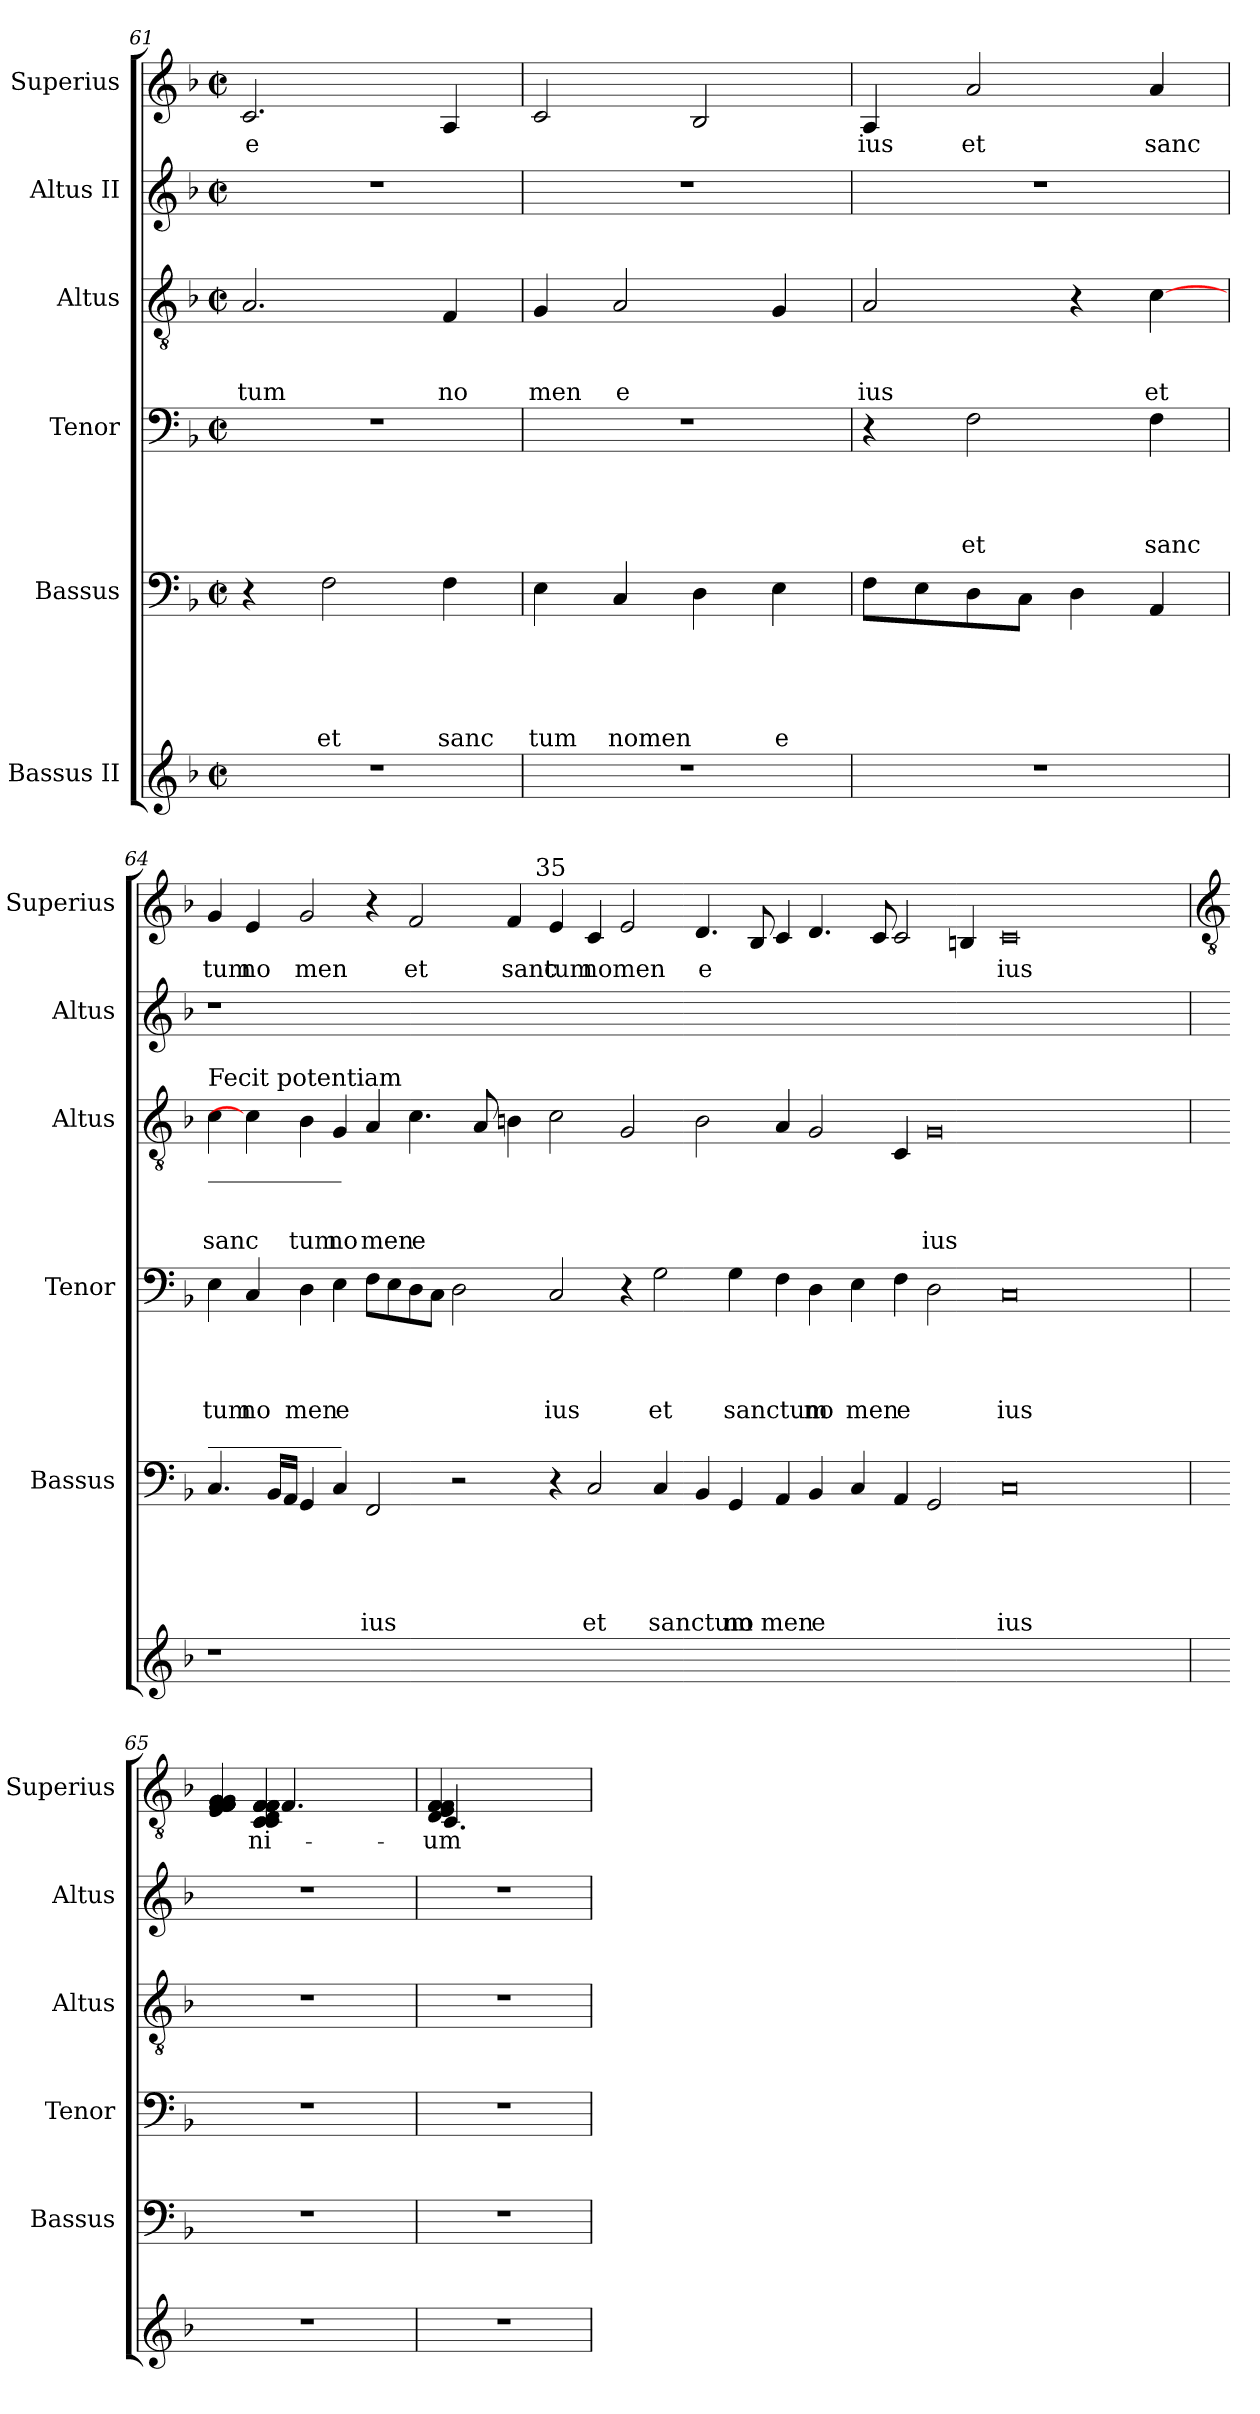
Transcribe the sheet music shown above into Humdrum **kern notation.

**kern	**kern	**text	**text	**text	**text	**text	**kern	**text	**text	**text	**text	**kern	**text	**text	**text	**kern	**kern	**text
*part6	*part5	*part5	*part5	*part5	*part5	*part5	*part4	*part4	*part4	*part4	*part4	*part3	*part3	*part3	*part3	*part2	*part1	*part1
*staff6	*staff5	*staff5	*staff5	*staff5	*staff5	*staff5	*staff4	*staff4	*staff4	*staff4	*staff4	*staff3	*staff3	*staff3	*staff3	*staff2	*staff1	*staff1
*I"Bassus II	*I"Bassus	*	*	*	*	*	*I"Tenor	*	*	*	*	*I"Altus	*	*	*	*I"Altus II	*I"Superius	*
*	*I'Bassus	*	*	*	*	*	*I'Tenor	*	*	*	*	*I'Altus	*	*	*	*I'Altus	*I'Superius	*
*clefG2	*clefF4	*	*	*	*	*	*clefF4	*	*	*	*	*clefGv2	*	*	*	*clefG2	*clefG2	*
*k[b-]	*k[b-]	*	*	*	*	*	*k[b-]	*	*	*	*	*k[b-]	*	*	*	*k[b-]	*k[b-]	*
*F:	*F:	*	*	*	*	*	*F:	*	*	*	*	*F:	*	*	*	*F:	*F:	*
*M2/2	*M2/2	*	*	*	*	*	*M2/2	*	*	*	*	*M2/2	*	*	*	*M2/2	*M2/2	*
*met(c|)	*met(c|)	*	*	*	*	*	*met(c|)	*	*	*	*	*met(c|)	*	*	*	*met(c|)	*met(c|)	*
=61	=61	=61	=61	=61	=61	=61	=61	=61	=61	=61	=61	=61	=61	=61	=61	=61	=61	=61
!	!	!	!	!	!	!	!	!	!	!	!	!	!	!	!LO:LY:b	!	!	!LO:LY:b
1r	4r	.	.	.	.	.	1r	.	.	.	.	2.A/	.	.	tum	1r	2.c/	e
!	!	!	!	!	!	!LO:LY:b	!	!	!	!	!	!	!	!	!	!	!	!
.	2F\	.	.	.	.	et	.	.	.	.	.	.	.	.	.	.	.	.
!	!	!	!	!	!	!LO:LY:b	!	!	!	!	!	!	!	!	!LO:LY:b	!	!	!
.	4F\	.	.	.	.	sanc	.	.	.	.	.	4F/	.	.	no	.	4A/	.
=62	=62	=62	=62	=62	=62	=62	=62	=62	=62	=62	=62	=62	=62	=62	=62	=62	=62	=62
!	!	!	!	!	!	!LO:LY:b	!	!	!	!	!	!	!	!	!LO:LY:b	!	!	!
1r	4E\	.	.	.	.	tum	1r	.	.	.	.	4G/	.	.	men	1r	2c/	.
!	!	!	!	!	!	!LO:LY:b	!	!	!	!	!	!	!	!	!LO:LY:b	!	!	!
.	4C/	.	.	.	.	nomen	.	.	.	.	.	2A/	.	.	e	.	.	.
.	4D\	.	.	.	.	.	.	.	.	.	.	.	.	.	.	.	2B-/	.
!	!	!	!	!	!	!LO:LY:b	!	!	!	!	!	!	!	!	!	!	!	!
.	4E\	.	.	.	.	e	.	.	.	.	.	4G/	.	.	.	.	.	.
=63	=63	=63	=63	=63	=63	=63	=63	=63	=63	=63	=63	=63	=63	=63	=63	=63	=63	=63
!	!	!	!	!	!	!	!	!	!	!	!	!	!	!	!LO:LY:b	!	!	!LO:LY:b
1r	8F\L	.	.	.	.	.	4r	.	.	.	.	2A/	.	.	ius	1r	4A/	ius
.	8E\	.	.	.	.	.	.	.	.	.	.	.	.	.	.	.	.	.
!	!	!	!	!	!	!	!	!	!	!	!LO:LY:b	!	!	!	!	!	!	!LO:LY:b
.	8D\	.	.	.	.	.	2F\	.	.	.	et	.	.	.	.	.	2a/	et
.	8C\J	.	.	.	.	.	.	.	.	.	.	.	.	.	.	.	.	.
.	4D\	.	.	.	.	.	.	.	.	.	.	4r	.	.	.	.	.	.
!	!	!	!	!	!	!	!	!	!	!	!LO:LY:b	!	!	!	!LO:LY:b	!	!	!LO:LY:b
.	4AA/	.	.	.	.	.	4F\	.	.	.	sanc	[4c\	.	.	et	.	4a/	sanc
!!LO:LB:g=z
=64	=64	=64	=64	=64	=64	=64	=64	=64	=64	=64	=64	=64	=64	=64	=64	=64	=64	=64
!	!	!	!	!	!	!	!	!	!	!	!	!LO:TX:b:t=___________	!	!	!	!	!	!
!	!	!	!	!	!	!	!	!	!	!	!	!LO:TX:a:t=Fecit potentiam	!	!	!	!	!	!
!	!LO:TX:a:t=___________	!	!	!	!	!	!	!	!	!	!	!	!	!	!	!	!	!
!	!	!	!	!	!	!	!	!	!	!	!LO:LY:b	!	!	!	!LO:LY:b	!	!	!LO:LY:b
*	*	*	*	*	*	*	*	*	*	*	*	*	*	*	*	*	*^	*
1r	4.C/	.	.	.	.	.	4E\	.	.	.	tum	4c\	.	.	sanc	1r	4g/	1ryy	tum
!	!	!	!	!	!	!	!	!	!	!	!LO:LY:b	!	!	!	!	!	!	!	!LO:LY:b
.	.	.	.	.	.	.	4C/	.	.	.	no	4c\]	.	.	.	.	4e/	.	no
.	16BB-/LL	.	.	.	.	.	.	.	.	.	.	.	.	.	.	.	.	.	.
.	16AA/JJ	.	.	.	.	.	.	.	.	.	.	.	.	.	.	.	.	.	.
!	!	!	!	!	!	!	!	!	!	!	!LO:LY:b	!	!	!	!LO:LY:b	!	!	!	!LO:LY:b
.	4GG/	.	.	.	.	.	4D\	.	.	.	men	4B-\	.	.	tum	.	2g/	.	men
!	!	!	!	!	!	!	!	!	!	!	!LO:LY:b	!	!	!	!LO:LY:b	!	!	!	!
.	4C/	.	.	.	.	.	4E\	.	.	.	e	4G/	.	.	no	.	.	.	.
!	!	!	!	!	!	!LO:LY:b	!	!	!	!	!	!	!	!	!LO:LY:b	!	!	!	!
00.ryy	2FF/	.	.	.	.	ius	8F\L	.	.	.	.	4A/	.	.	men	00.ryy	4r	2...ryy	.
.	.	.	.	.	.	.	8E\	.	.	.	.	.	.	.	.	.	.	.	.
!	!	!	!	!	!	!	!	!	!	!	!	!	!	!	!LO:LY:b	!	!	!	!LO:LY:b
.	.	.	.	.	.	.	8D\	.	.	.	.	4.c\	.	.	e	.	2f/	.	et
.	.	.	.	.	.	.	8C\J	.	.	.	.	.	.	.	.	.	.	.	.
.	2r	.	.	.	.	.	2D\	.	.	.	.	.	.	.	.	.	.	.	.
.	.	.	.	.	.	.	.	.	.	.	.	8A/	.	.	.	.	.	.	.
!	!	!	!	!	!	!	!	!	!	!	!	!	!	!	!	!	!	!	!LO:LY:b
.	.	.	.	.	.	.	.	.	.	.	.	4B\	.	.	.	.	4f/	.	sanc
!	!	!	!	!	!	!	!	!	!	!	!	!	!	!	!	!	!	!LO:TX:a:t=35	!
.	.	.	.	.	.	.	.	.	.	.	.	.	.	.	.	.	.	1ryy	.
!	!	!	!	!	!	!	!	!	!	!	!LO:LY:b	!	!	!	!	!	!	!	!LO:LY:b
.	4r	.	.	.	.	.	2C/	.	.	.	ius	2c\	.	.	.	.	4e/	.	tum
!	!	!	!	!	!	!LO:LY:b	!	!	!	!	!	!	!	!	!	!	!	!	!LO:LY:b
.	2C/	.	.	.	.	et	.	.	.	.	.	.	.	.	.	.	4c/	.	nomen
.	.	.	.	.	.	.	4r	.	.	.	.	2G/	.	.	.	.	2e/	.	.
!	!	!	!	!	!	!LO:LY:b	!	!	!	!	!LO:LY:b	!	!	!	!	!	!	!	!
.	4C/	.	.	.	.	sanctum	2G\	.	.	.	et	.	.	.	.	.	.	.	.
.	.	.	.	.	.	.	.	.	.	.	.	.	.	.	.	.	.	1ryy	.
!	!	!	!	!	!	!	!	!	!	!	!	!	!	!	!	!	!	!	!LO:LY:b
.	4BB-/	.	.	.	.	.	.	.	.	.	.	2B\	.	.	.	.	4.d/	.	e
!	!	!	!	!	!	!LO:LY:b	!	!	!	!	!LO:LY:b	!	!	!	!	!	!	!	!
.	4GG/	.	.	.	.	no	4G\	.	.	.	sanctum	.	.	.	.	.	.	.	.
.	.	.	.	.	.	.	.	.	.	.	.	.	.	.	.	.	8B-/	.	.
!	!	!	!	!	!	!LO:LY:b	!	!	!	!	!	!	!	!	!	!	!	!	!
.	4AA/	.	.	.	.	men	4F\	.	.	.	.	4A/	.	.	.	.	4c/	.	.
!	!	!	!	!	!	!LO:LY:b	!	!	!	!	!LO:LY:b	!	!	!	!	!	!	!	!
.	4BB-/	.	.	.	.	e	4D\	.	.	.	no	2G/	.	.	.	.	4.d/	.	.
.	.	.	.	.	.	.	.	.	.	.	.	.	.	.	.	.	.	1ryy	.
!	!	!	!	!	!	!	!	!	!	!	!LO:LY:b	!	!	!	!	!	!	!	!
.	4C/	.	.	.	.	.	4E\	.	.	.	men	.	.	.	.	.	.	.	.
.	.	.	.	.	.	.	.	.	.	.	.	.	.	.	.	.	8c/	.	.
!	!	!	!	!	!	!	!	!	!	!	!LO:LY:b	!	!	!	!	!	!	!	!
.	4AA/	.	.	.	.	.	4F\	.	.	.	e	4C/	.	.	.	.	2c/	.	.
!	!	!	!	!	!	!	!	!	!	!	!	!	!	!	!LO:LY:b	!	!	!	!
.	2GG/	.	.	.	.	.	2D\	.	.	.	.	0G	.	.	ius	.	.	.	.
.	.	.	.	.	.	.	.	.	.	.	.	.	.	.	.	.	4B/	.	.
.	.	.	.	.	.	.	.	.	.	.	.	.	.	.	.	.	.	1ryy	.
!	!	!	!	!	!	!LO:LY:b	!	!	!	!	!LO:LY:b	!	!	!	!	!	!	!	!LO:LY:b
.	0C	.	.	.	.	ius	0C	.	.	.	ius	.	.	.	.	.	0c	.	ius
.	.	.	.	.	.	.	.	.	.	.	.	.	.	.	.	.	.	1ryy	.
.	.	.	.	.	.	.	.	.	.	.	.	2ryy	.	.	.	.	.	.	.
.	.	.	.	.	.	.	.	.	.	.	.	.	.	.	.	.	.	16ryy	.
*	*	*	*	*	*	*	*	*	*	*	*	*	*	*	*	*	*v	*v	*
!!LO:PB:g=z
=65!	=65!	=65!	=65!	=65!	=65!	=65!	=65!	=65!	=65!	=65!	=65!	=65!	=65!	=65!	=65!	=65!	=65!	=65!
*	*	*	*	*	*	*	*	*	*	*	*	*	*	*	*	*	*clefGv2	*
*	*	*	*	*	*	*	*	*	*	*	*	*	*	*	*	*	*^	*
!	!	!	!	!	!	!	!	!	!	!	!	!	!	!	!	!	!	!	!LO:LY:b
!	!	!	!	!	!	!	!	!	!	!	!	!	!	!	!	!	!	!	!LO:LY:b
*	*	*	*	*	*	*	*	*	*	*	*	*	*	*	*	*	*	*^	*
!	!	!	!	!	!	!	!	!	!	!	!	!	!	!	!	!	!	!	!	!LO:LY:b
1r	1r	.	.	.	.	.	1r	.	.	.	.	1r	.	.	.	1r	(4C/ 4C/ 4C/ 4D/ 4F/ 4F/ 4F/ 4F/ 4F/ 4F/ 4F/ 4F/	4.F/	(4E/ 4F/ 4F/ 4F/ 4F/ 4F/ 4F/ 4F/ 4G/ 4G/ 4G/	-ni-
.	.	.	.	.	.	.	.	.	.	.	.	.	.	.	.	.	2ryy	.	2ryy	.
.	.	.	.	.	.	.	.	.	.	.	.	.	.	.	.	.	.	2ryy	.	.
.	.	.	.	.	.	.	.	.	.	.	.	.	.	.	.	.	8ryy	.	8ryy	.
.	.	.	.	.	.	.	.	.	.	.	.	.	.	.	.	.	8ryy	8ryy	8ryy	.
=66	=66	=66	=66	=66	=66	=66	=66	=66	=66	=66	=66	=66	=66	=66	=66	=66	=66	=66	=66	=66
!	!	!	!	!	!	!	!	!	!	!	!	!	!	!	!	!	!	!	!	!LO:LY:b
!	!	!	!	!	!	!	!	!	!	!	!	!	!	!	!	!	!	!	!	!LO:LY:b
*	*	*	*	*	*	*	*	*	*	*	*	*	*	*	*	*	*	*v	*v	*
1r	1r	.	.	.	.	.	1r	.	.	.	.	1r	.	.	.	1r	4D/ 4E/ 4F/ 4F/ 4F/	4.C/	-um
.	.	.	.	.	.	.	.	.	.	.	.	.	.	.	.	.	2ryy	.	.
.	.	.	.	.	.	.	.	.	.	.	.	.	.	.	.	.	.	2ryy	.
.	.	.	.	.	.	.	.	.	.	.	.	.	.	.	.	.	8ryy	.	.
.	.	.	.	.	.	.	.	.	.	.	.	.	.	.	.	.	8ryy	8ryy	.
*	*	*	*	*	*	*	*	*	*	*	*	*	*	*	*	*	*v	*v	*
=	=	=	=	=	=	=	=	=	=	=	=	=	=	=	=	=	=	=
*-	*-	*-	*-	*-	*-	*-	*-	*-	*-	*-	*-	*-	*-	*-	*-	*-	*-	*-
